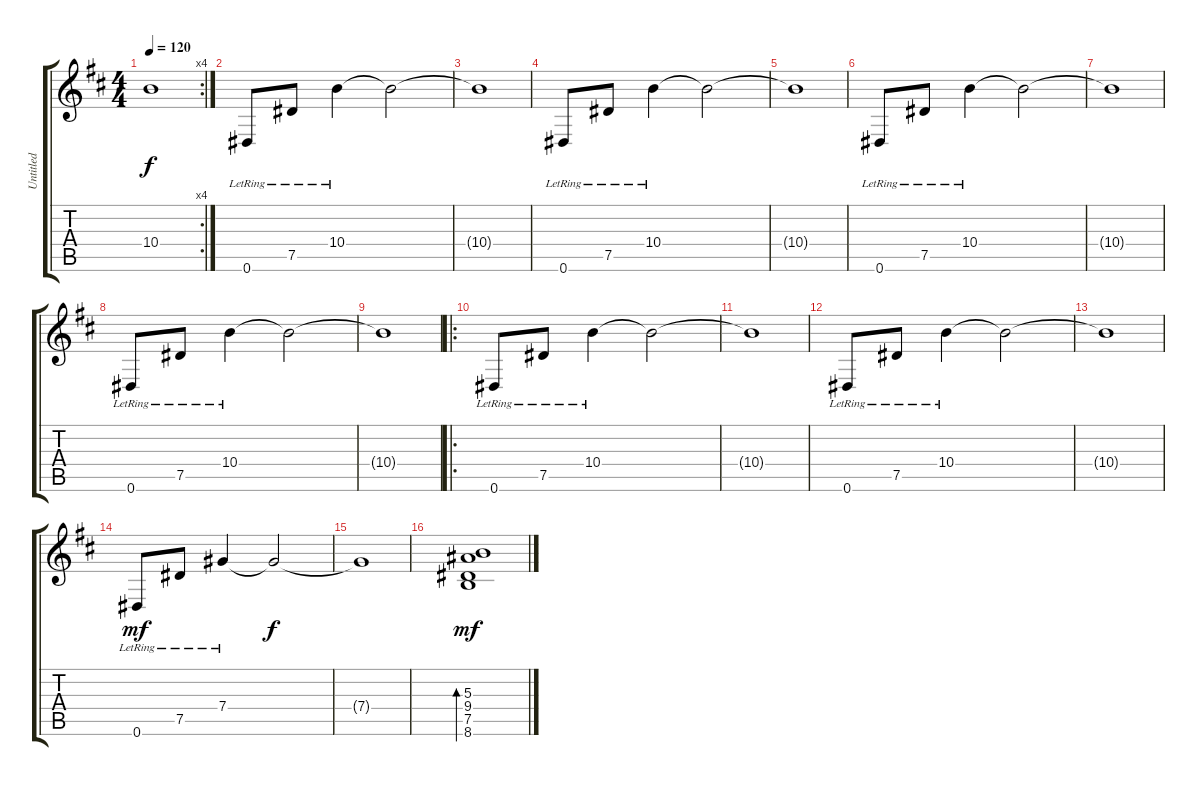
\track ("Untitled" "Untitled") {instrument distortionguitar}
\staff {score tabs}
\tuning (Eb4 Bb3 Gb3 Db3 Ab2 Eb2) {hide}
\rc 4
\ts (4 4)
\tempo 120
\clef g2
\ks bminor
10.4{t}.1{dy f} |
0.6{lr}.8 7.5{lr}.8 10.4{lr}.4 10.4{t}.2 |
10.4{t}.1 |
0.6{lr}.8 7.5{lr}.8 10.4{lr}.4 10.4{t}.2 |
10.4{t}.1 |
0.6{lr}.8 7.5{lr}.8 10.4{lr}.4 10.4{t}.2 |
10.4{t}.1 |
0.6{lr}.8 7.5{lr}.8 10.4{lr}.4 10.4{t}.2 |
10.4{t}.1 |
\ro
0.6{lr}.8{volume 13} 7.5{lr}.8 10.4{lr}.4 10.4{t}.2 |
10.4{t}.1 |
0.6{lr}.8 7.5{lr}.8 10.4{lr}.4 10.4{t}.2 |
10.4{t}.1 |
0.6{lr}.8{dy mf} 7.5{lr}.8 7.4{lr}.4 7.4{t}.2{dy f} |
7.4{t}.1 |
(5.3 9.4 7.5 8.6).1{bd 120 dy mf}
